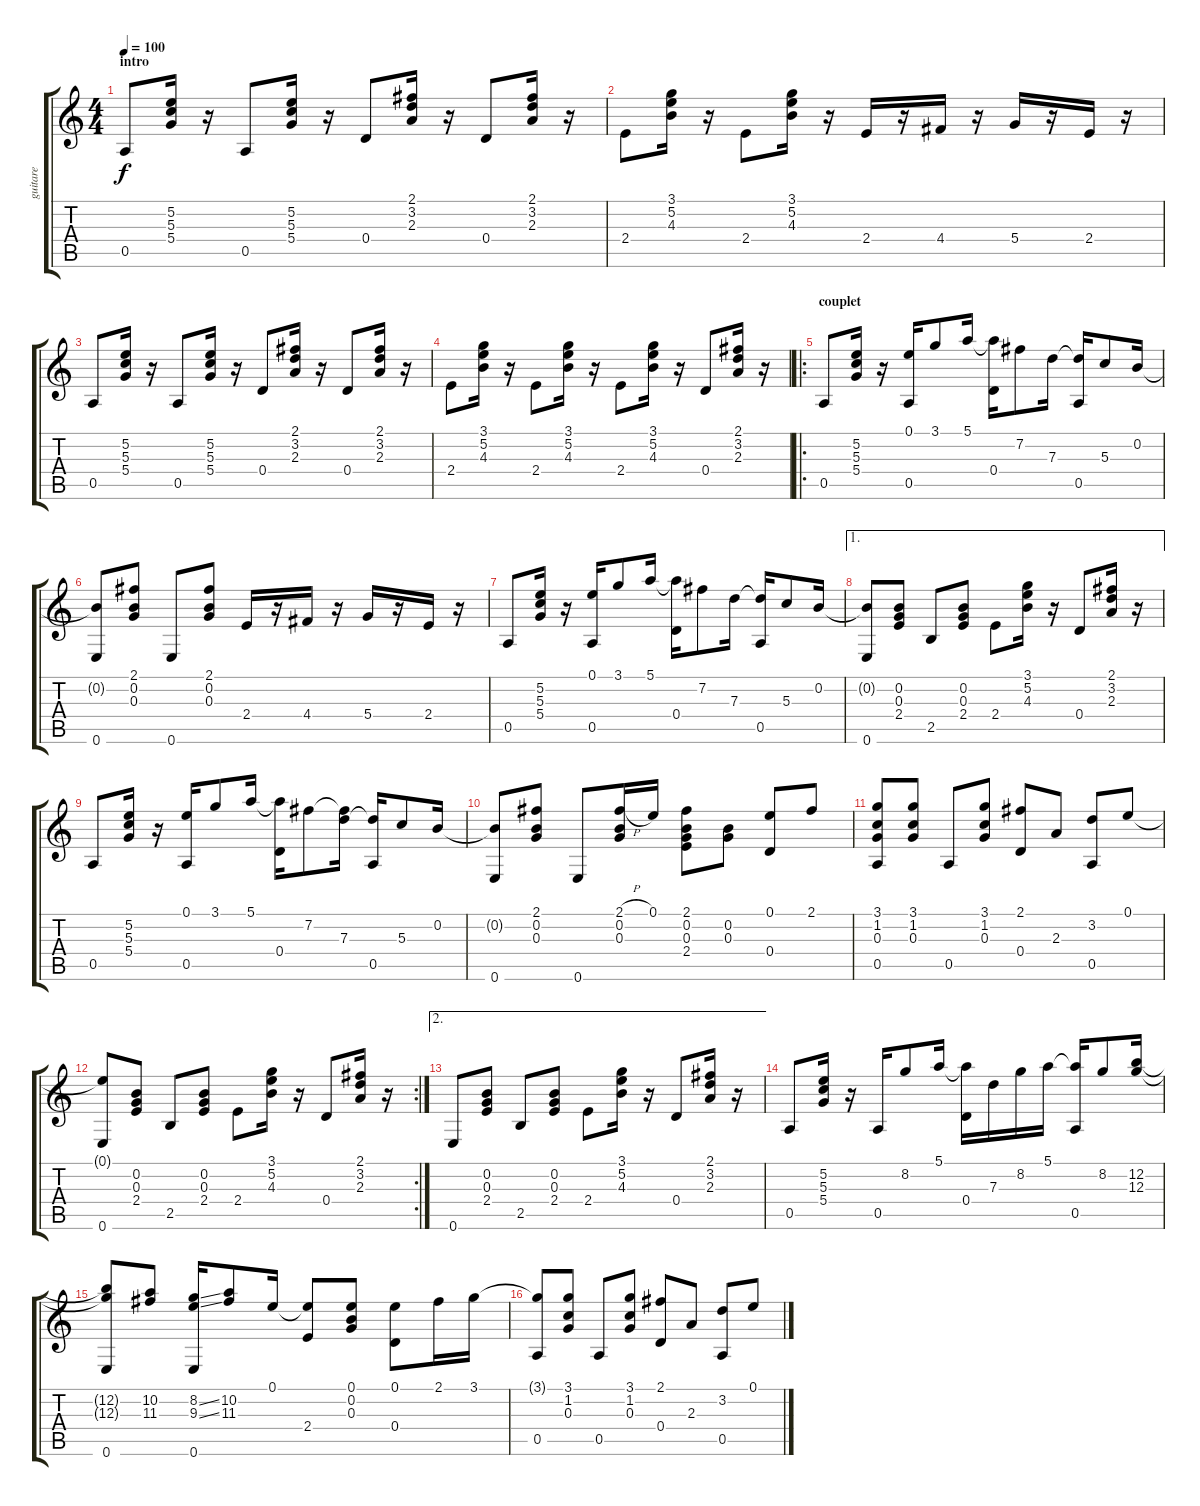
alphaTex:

\track ("guitare" "guitare") {instrument acousticguitarsteel}
\staff {score tabs}
\tuning (E4 B3 G3 D3 A2 E2) {hide}
\ts (4 4)
\section ("" "intro")
\tempo 100
\clef g2
\ks c
0.5.8{dy f instrument acousticguitarsteel} (5.2 5.3 5.4).16 r.16 0.5.8 (5.2 5.3 5.4).16 r.16 0.4.8 (2.1 3.2 2.3).16 r.16 0.4.8 (2.1 3.2 2.3).16 r.16 |
2.4.8 (3.1 5.2 4.3).16 r.16 2.4.8 (3.1 5.2 4.3).16 r.16 2.4.16 r.16 4.4.16 r.16 5.4.16 r.16 2.4.16 r.16 |
0.5.8 (5.2 5.3 5.4).16 r.16 0.5.8 (5.2 5.3 5.4).16 r.16 0.4.8 (2.1 3.2 2.3).16 r.16 0.4.8 (2.1 3.2 2.3).16 r.16 |
2.4.8 (3.1 5.2 4.3).16 r.16 2.4.8 (3.1 5.2 4.3).16 r.16 2.4.8 (3.1 5.2 4.3).16 r.16 0.4.8 (2.1 3.2 2.3).16 r.16 |
\ro
\section ("" "couplet")
0.5.8 (5.2 5.3 5.4).16 r.16 (0.1 0.5).16 3.1.8 5.1.16 (5.1{t} 0.4).16 7.2.8 7.3.16 (7.3{t} 0.5).16 5.3.8 0.2.16 |
(0.2{t} 0.6).8 (2.1 0.2 0.3).8 0.6.8 (2.1 0.2 0.3).8 2.4.16 r.16 4.4.16 r.16 5.4.16 r.16 2.4.16 r.16 |
0.5.8 (5.2 5.3 5.4).16 r.16 (0.1 0.5).16 3.1.8 5.1.16 (5.1{t} 0.4).16 7.2.8 7.3.16 (7.3{t} 0.5).16 5.3.8 0.2.16 |
\ae 1
(0.2{t} 0.6).8 (0.2 0.3 2.4).8 2.5.8 (0.2 0.3 2.4).8 2.4.8 (3.1 5.2 4.3).16 r.16 0.4.8 (2.1 3.2 2.3).16 r.16 |
0.5.8 (5.2 5.3 5.4).16 r.16 (0.1 0.5).16 3.1.8 5.1.16 (5.1{t} 0.4).16 7.2.8 (7.2{t} 7.3).16 (7.3{t} 0.5).16 5.3.8 0.2.16 |
(0.2{t} 0.6).8 (2.1 0.2 0.3).8 0.6.8 (2.1{h} 0.2 0.3).16 0.1.16 (2.1 0.2 0.3 2.4).8 (0.2 0.3).8 (0.1 0.4).8 2.1.8 |
(3.1 1.2 0.3 0.5).8 (3.1 1.2 0.3).8 0.5.8 (3.1 1.2 0.3).8 (2.1 0.4).8 2.3.8 (3.2 0.5).8 0.1.8 |
\rc 2
(0.1{t} 0.6).8 (0.2 0.3 2.4).8 2.5.8 (0.2 0.3 2.4).8 2.4.8 (3.1 5.2 4.3).16 r.16 0.4.8 (2.1 3.2 2.3).16 r.16 |
\ae 2
0.6.8 (0.2 0.3 2.4).8 2.5.8 (0.2 0.3 2.4).8 2.4.8 (3.1 5.2 4.3).16 r.16 0.4.8 (2.1 3.2 2.3).16 r.16 |
0.5.8 (5.2 5.3 5.4).16 r.16 0.5.16 8.2.8 5.1.16 (5.1{t} 0.4).16 7.3.16 8.2.16 5.1.16 (5.1{t} 0.5).16 8.2.8 (12.2 12.3).16 |
(12.2{t} 12.3{t} 0.6).8 (10.2 11.3).8 (8.2{ss} 9.3{ss} 0.6).16 (10.2 11.3).8 0.1.16 (0.1{t} 2.4).8 (0.1 0.2 0.3).8 (0.1 0.4).8 2.1.16 3.1.16 |
(3.1{t} 0.5).8 (3.1 1.2 0.3).8 0.5.8 (3.1 1.2 0.3).8 (2.1 0.4).8 2.3.8 (3.2 0.5).8 0.1.8
